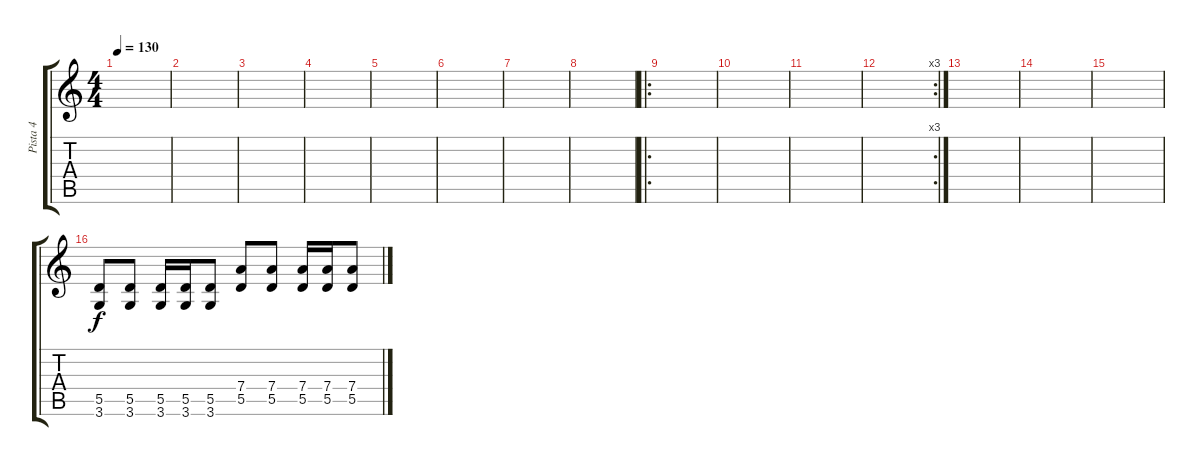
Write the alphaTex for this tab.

\track ("Pista 4" "Pista 4") {instrument distortionguitar}
\staff {score tabs}
\tuning (E4 B3 G3 D3 A2 E2) {hide}
\ts (4 4)
\tempo 130
\clef g2
\ks c
|
|
|
|
|
|
|
|
\ro
|
|
|
\rc 3
|
|
|
|
(5.5 3.6).8 (5.5 3.6).8 (5.5 3.6).16 (5.5 3.6).16 (5.5 3.6).8 (7.4 5.5).8 (7.4 5.5).8 (7.4 5.5).16 (7.4 5.5).16 (7.4 5.5).8
